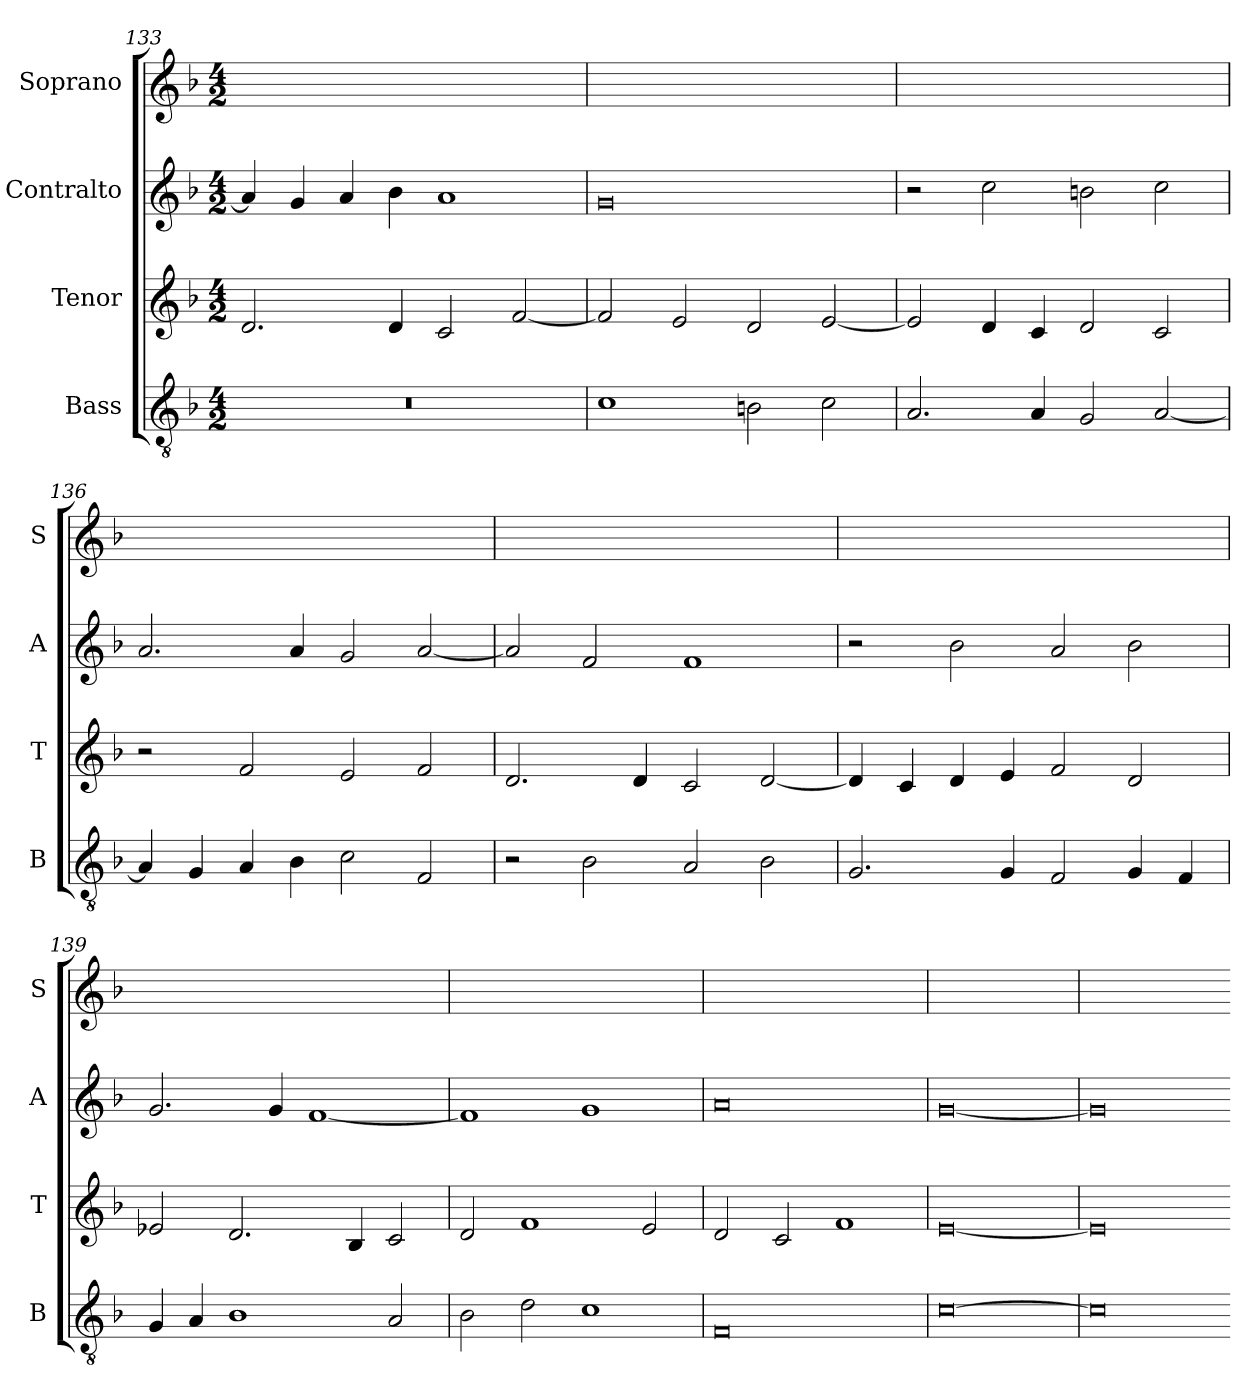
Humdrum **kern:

**kern	**kern	**kern	**kern
*part4	*part3	*part2	*part1
*staff4	*staff3	*staff2	*staff1
*I"Bass	*I"Tenor	*I"Contralto	*I"Soprano
*I'B	*I'T	*I'A	*I'S
*clefGv2	*clefG2	*clefG2	*clefG2
*k[b-]	*k[b-]	*k[b-]	*k[b-]
*F:ion	*F:ion	*F:ion	*F:ion
*M4/2	*M4/2	*M4/2	*M4/2
=133	=133	=133	=133
0r	2.d	4a]	0ryy
.	.	4g	.
.	.	4a	.
.	4d	4b-	.
.	2c	1a	.
.	[2f	.	.
=134	=134	=134	=134
1c	2f]	0g	0ryy
.	2e	.	.
2Bn	2d	.	.
2c	[2e	.	.
=135	=135	=135	=135
2.A	2e]	2r	0ryy
.	4d	2cc	.
4A	4c	.	.
2G	2d	2bn	.
[2A	2c	2cc	.
=136	=136	=136	=136
4A]	2r	2.a	0ryy
4G	.	.	.
4A	2f	.	.
4B-	.	4a	.
2c	2e	2g	.
2F	2f	[2a	.
=137	=137	=137	=137
2r	2.d	2a]	0ryy
2B-	.	2f	.
.	4d	.	.
2A	2c	1f	.
2B-	[2d	.	.
=138	=138	=138	=138
2.G	4d]	2r	0ryy
.	4c	.	.
.	4d	2b-	.
4G	4e	.	.
2F	2f	2a	.
4G	2d	2b-	.
4F	.	.	.
=139	=139	=139	=139
4G	2e-X	2.g	0ryy
4A	.	.	.
1B-	2.d	.	.
.	.	4g	.
.	.	[1f	.
.	4B-	.	.
2A	2c	.	.
=140	=140	=140	=140
2B-	2d	1f]	0ryy
2d	1f	.	.
1c	.	1g	.
.	2e	.	.
=141	=141	=141	=141
0F	2d	0a	0ryy
.	2c	.	.
.	1f	.	.
=142	=142	=142	=142
[0c	[0e	[0g	0ryy
=143	=143	=143	=143
0c]	0e]	0g]	0ryy
=-	=-	=-	=-
*-	*-	*-	*-
